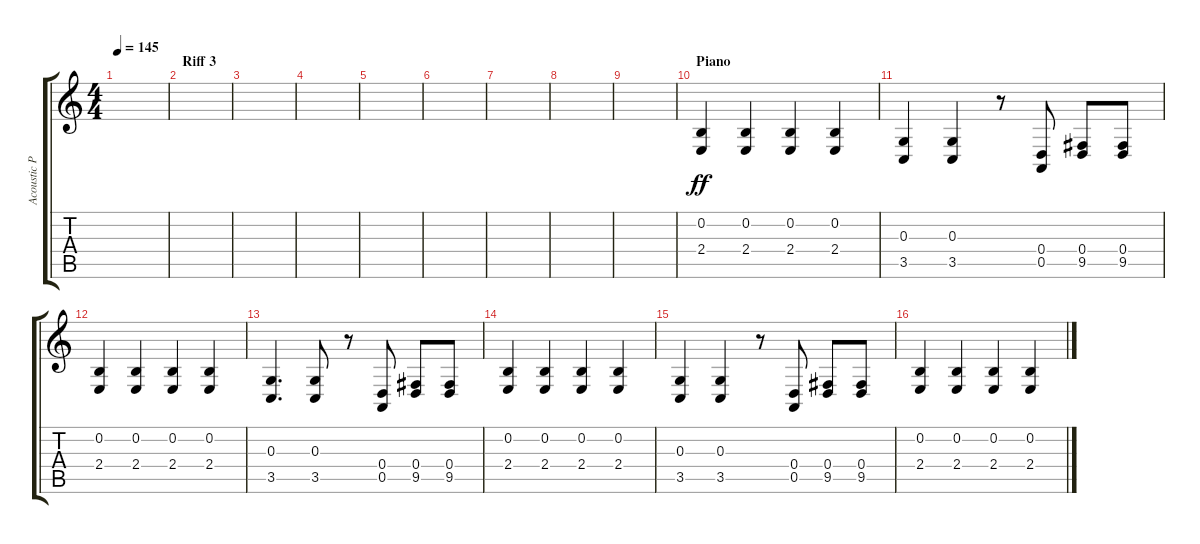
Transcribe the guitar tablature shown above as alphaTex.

\track ("Acoustic Piano" "Acoustic P") {instrument acousticgrandpiano}
\staff {score tabs}
\tuning (E4 B3 G3 D3 A2 E2) {hide}
\ts (4 4)
\tempo 145
\clef g2
\ks c
|
\section ("" "Riff 3")
|
|
|
|
|
|
|
|
\section ("" "Piano")
(0.2 2.4).4{dy ff} (0.2 2.4).4 (0.2 2.4).4 (0.2 2.4).4 |
(0.3 3.5).4 (0.3 3.5).4 r.8 (0.4 0.5).8 (0.4 9.5).8 (0.4 9.5).8 |
(0.2 2.4).4 (0.2 2.4).4 (0.2 2.4).4 (0.2 2.4).4 |
(0.3 3.5).4{d} (0.3 3.5).8 r.8 (0.4 0.5).8 (0.4 9.5).8 (0.4 9.5).8 |
(0.2 2.4).4 (0.2 2.4).4 (0.2 2.4).4 (0.2 2.4).4 |
(0.3 3.5).4 (0.3 3.5).4 r.8 (0.4 0.5).8 (0.4 9.5).8 (0.4 9.5).8 |
(0.2 2.4).4 (0.2 2.4).4 (0.2 2.4).4 (0.2 2.4).4
